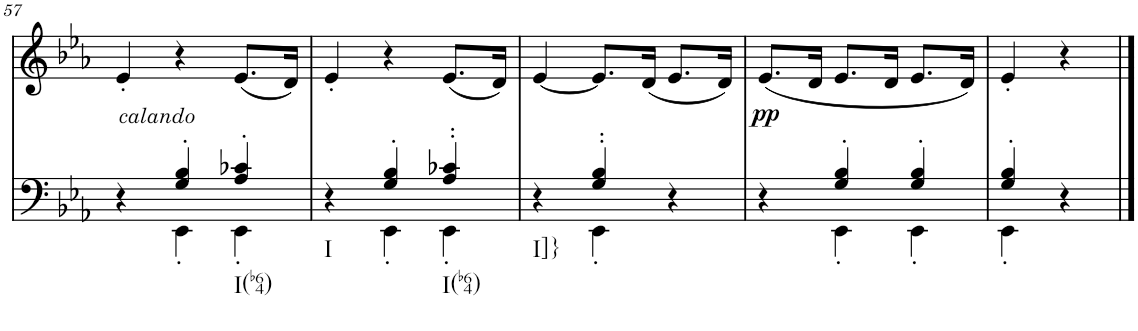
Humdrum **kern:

**kern	**kern	**text	**dynam
*part2	*part1	*part1	*part1
*staff2	*staff1	*staff1	*staff1
*I"Piano	*I"Piano	*	*
*I'Pno	*I'Pno	*	*
!!LO:PB:g=z
*clefF4	*clefG2	*	*
*k[b-e-a-]	*k[b-e-a-]	*	*
*E-:	*E-:	*	*
*M3/4	*M3/4	*	*
=57	=57	=57	=57
*^	*	*	*
4r	4ryy	4e-'/	.	.
!	!	!	!	!LO:DY:b
4G/' 4B-/'	4EE-'\	4r	.	other-dynamics
!LO:TX:b:t=I(b64)	!	!	!	!
4A-/' 4c-X/'	4EE-'\	(8.e-/L	.	.
.	.	16d/Jk)	.	.
=58	=58	=58	=58	=58
!LO:TX:b:t=I	!	!	!	!
4r	4ryy	4e-'/	.	.
4G/' 4B-/'	4EE-'\	4r	.	.
!LO:TX:b:t=I(b64)	!	!	!	!
4A-/' 4c-X/'	4EE-'\	(8.e-/L	.	.
.	.	16d/Jk)	.	.
=59	=59	=59	=59	=59
!LO:TX:b:t=I]}	!	!	!	!
4r	4ryy	[4e-/	.	.
4G/' 4B-/'	4EE-'\	8.e-/L]	.	.
.	.	(16d/Jk	.	.
4r	4ryy	8.e-/L	.	.
.	.	16d/Jk)	.	.
=60	=60	=60	=60	=60
!	!	!	!LO:LY:b	!LO:DY:b
4r	4ryy	(8.e-/L	pp	pp
.	.	16d/Jk	.	.
4G/' 4B-/'	4EE-'\	8.e-/L	.	.
.	.	16d/Jk	.	.
4G/' 4B-/'	4EE-'\	8.e-/L	.	.
.	.	16d/Jk)	.	.
=61	=61	=61	=61	=61
4G/' 4B-/'	4EE-'\	4e-'/	.	.
4r	4ryy	4r	.	.
*v	*v	*	*	*
==	==	==	==
*-	*-	*-	*-
